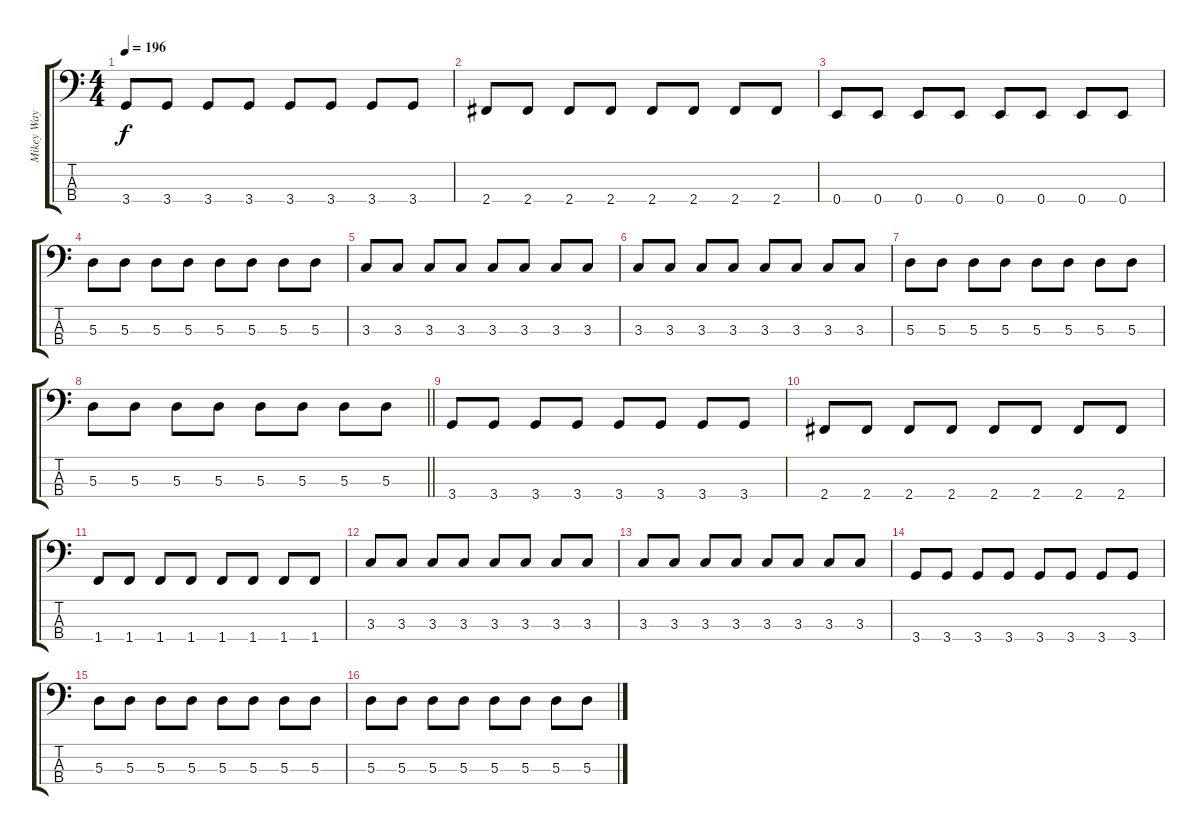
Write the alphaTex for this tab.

\track ("Mikey Way [Bass]" "Mikey Way ") {instrument electricbasspick}
\staff {score tabs}
\tuning (G2 D2 A1 E1) {hide}
\ts (4 4)
\tempo 196
\clef f4
\ks c
3.4.8{dy f} 3.4.8 3.4.8 3.4.8 3.4.8 3.4.8 3.4.8 3.4.8 |
2.4.8 2.4.8 2.4.8 2.4.8 2.4.8 2.4.8 2.4.8 2.4.8 |
0.4.8 0.4.8 0.4.8 0.4.8 0.4.8 0.4.8 0.4.8 0.4.8 |
5.3.8 5.3.8 5.3.8 5.3.8 5.3.8 5.3.8 5.3.8 5.3.8 |
3.3.8 3.3.8 3.3.8 3.3.8 3.3.8 3.3.8 3.3.8 3.3.8 |
3.3.8 3.3.8 3.3.8 3.3.8 3.3.8 3.3.8 3.3.8 3.3.8 |
5.3.8 5.3.8 5.3.8 5.3.8 5.3.8 5.3.8 5.3.8 5.3.8 |
\barLineRight lightlight
5.3.8 5.3.8 5.3.8 5.3.8 5.3.8 5.3.8 5.3.8 5.3.8 |
3.4.8 3.4.8 3.4.8 3.4.8 3.4.8 3.4.8 3.4.8 3.4.8 |
2.4.8 2.4.8 2.4.8 2.4.8 2.4.8 2.4.8 2.4.8 2.4.8 |
1.4.8 1.4.8 1.4.8 1.4.8 1.4.8 1.4.8 1.4.8 1.4.8 |
3.3.8 3.3.8 3.3.8 3.3.8 3.3.8 3.3.8 3.3.8 3.3.8 |
3.3.8 3.3.8 3.3.8 3.3.8 3.3.8 3.3.8 3.3.8 3.3.8 |
3.4.8 3.4.8 3.4.8 3.4.8 3.4.8 3.4.8 3.4.8 3.4.8 |
5.3.8 5.3.8 5.3.8 5.3.8 5.3.8 5.3.8 5.3.8 5.3.8 |
5.3.8 5.3.8 5.3.8 5.3.8 5.3.8 5.3.8 5.3.8 5.3.8
